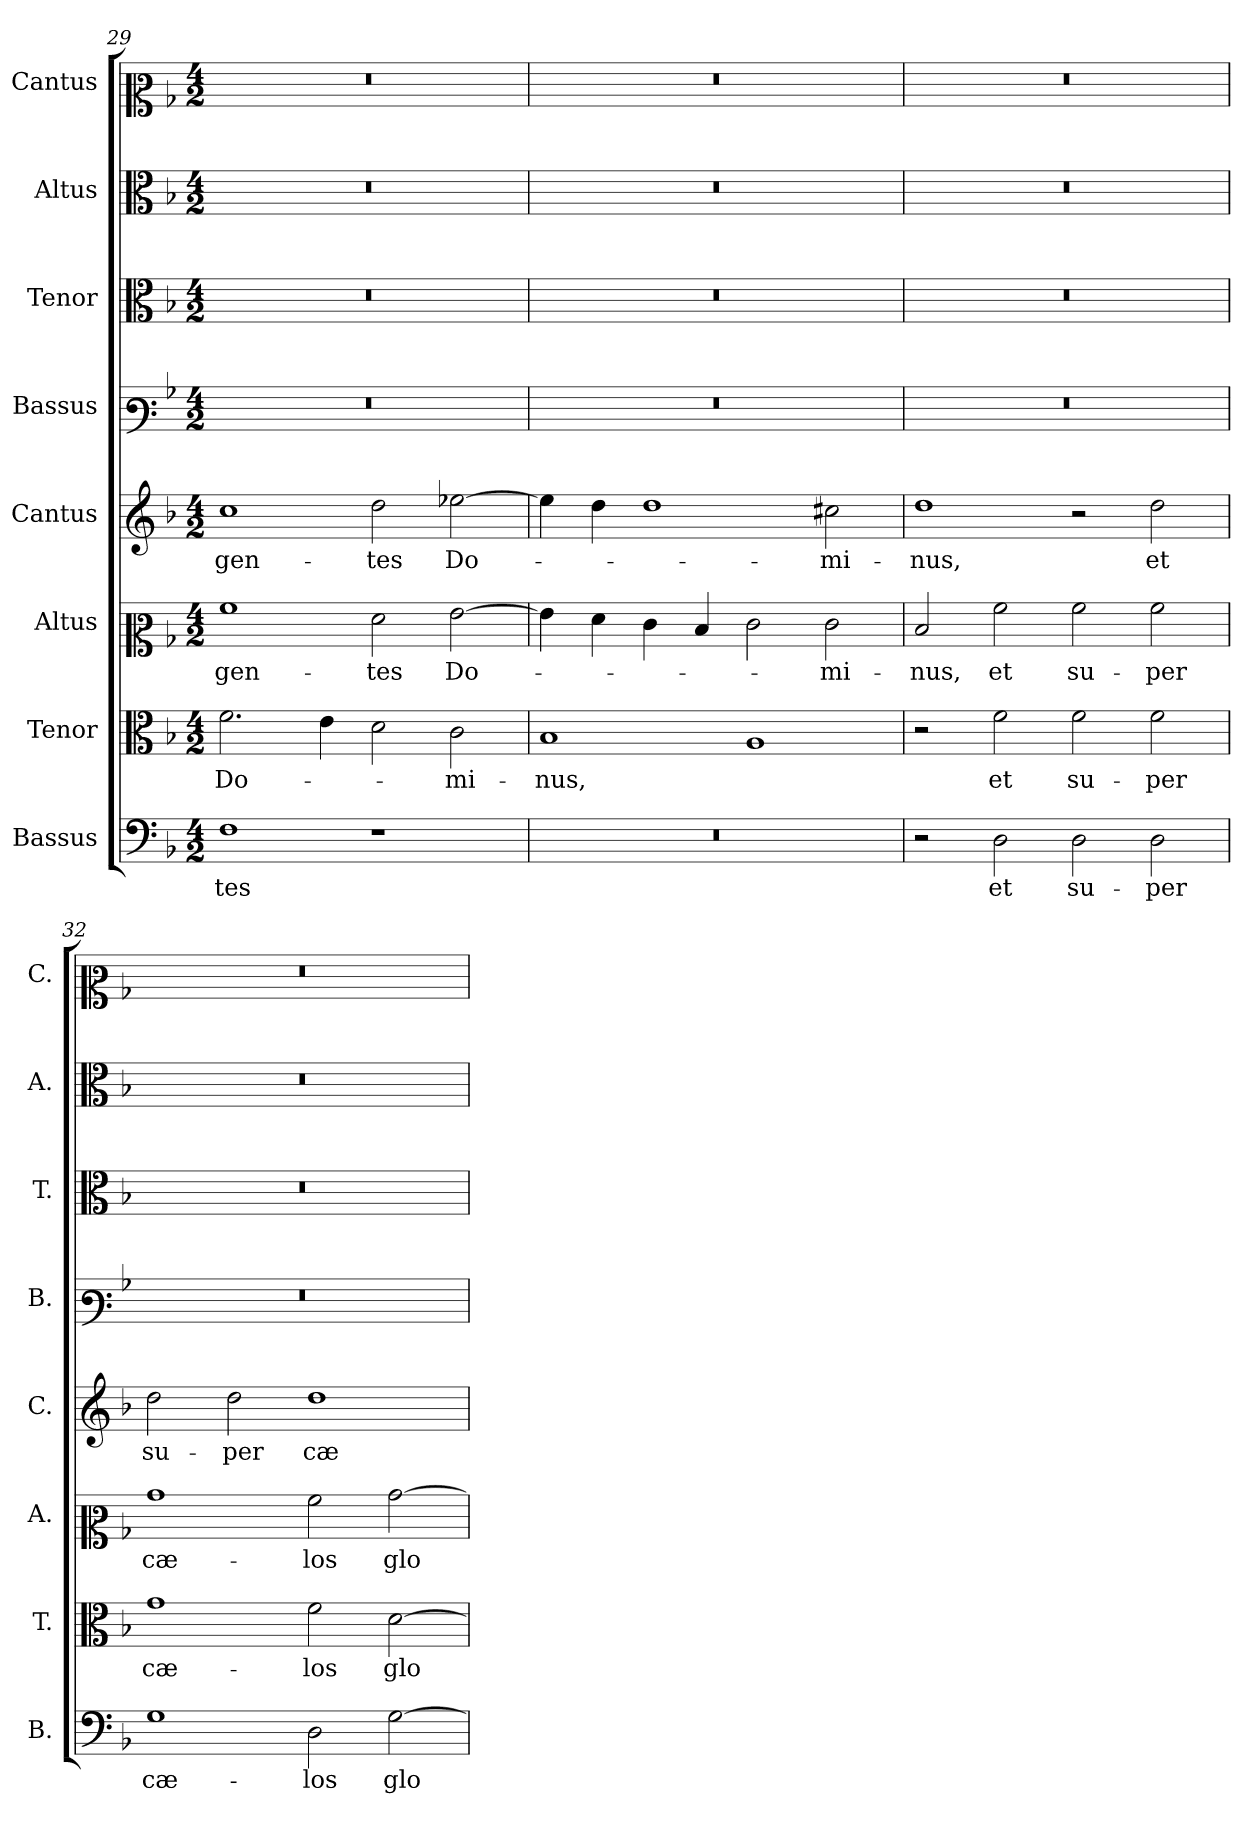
**kern	**text	**kern	**text	**kern	**text	**kern	**text	**kern	**kern	**kern	**kern
*part8	*part8	*part7	*part7	*part6	*part6	*part5	*part5	*part4	*part3	*part2	*part1
*staff8	*staff8	*staff7	*staff7	*staff6	*staff6	*staff5	*staff5	*staff4	*staff3	*staff2	*staff1
*I"Bassus	*	*I"Tenor	*	*I"Altus	*	*I"Cantus	*	*I"Bassus	*I"Tenor	*I"Altus	*I"Cantus
*I'B.	*	*I'T.	*	*I'A.	*	*I'C.	*	*I'B.	*I'T.	*I'A.	*I'C.
!!LO:LB:g=z
*clefF4	*	*clefC3	*	*clefC2	*	*clefG2	*	*clefF3	*clefC3	*clefC3	*clefC2
*k[b-]	*	*k[b-]	*	*k[b-]	*	*k[b-]	*	*k[b-]	*k[b-]	*k[b-]	*k[b-]
*M4/2	*	*M4/2	*	*M4/2	*	*M4/2	*	*M4/2	*M4/2	*M4/2	*M4/2
=29	=29	=29	=29	=29	=29	=29	=29	=29	=29	=29	=29
1F	-tes	2.f\	Do-	1a	gen-	1cc	gen-	0r	0r	0r	0r
.	.	4e\	.	.	.	.	.	.	.	.	.
1r	.	2d\	.	2f\	-tes	2dd\	-tes	.	.	.	.
.	.	2c\	-mi-	[2g\	Do-	[2ee-X\	Do-	.	.	.	.
!!LO:PB:g=z
=30	=30	=30	=30	=30	=30	=30	=30	=30	=30	=30	=30
0r	.	1B-	-nus,	4g\]	.	4ee-\]	.	0r	0r	0r	0r
.	.	.	.	4f\	.	4dd\	.	.	.	.	.
.	.	.	.	4e\	.	1dd	.	.	.	.	.
.	.	.	.	4d/	.	.	.	.	.	.	.
.	.	1A	.	2e\	.	.	.	.	.	.	.
.	.	.	.	2e\	-mi-	2cc#i\	-mi-	.	.	.	.
=31	=31	=31	=31	=31	=31	=31	=31	=31	=31	=31	=31
2r	.	2r	.	2d/	-nus,	1dd	-nus,	0r	0r	0r	0r
2D\	et	2f\	et	2a\	et	.	.	.	.	.	.
2D\	su-	2f\	su-	2a\	su-	2r	.	.	.	.	.
2D\	-per	2f\	-per	2a\	-per	2dd\	et	.	.	.	.
=32	=32	=32	=32	=32	=32	=32	=32	=32	=32	=32	=32
1G	cæ-	1g	cæ-	1b-	cæ-	2dd\	su-	0r	0r	0r	0r
.	.	.	.	.	.	2dd\	-per	.	.	.	.
2D\	-los	2f\	-los	2a\	-los	1dd	cæ-	.	.	.	.
[2G\	glo-	[2d\	glo-	[2b-\	glo-	.	.	.	.	.	.
=	=	=	=	=	=	=	=	=	=	=	=
*-	*-	*-	*-	*-	*-	*-	*-	*-	*-	*-	*-
